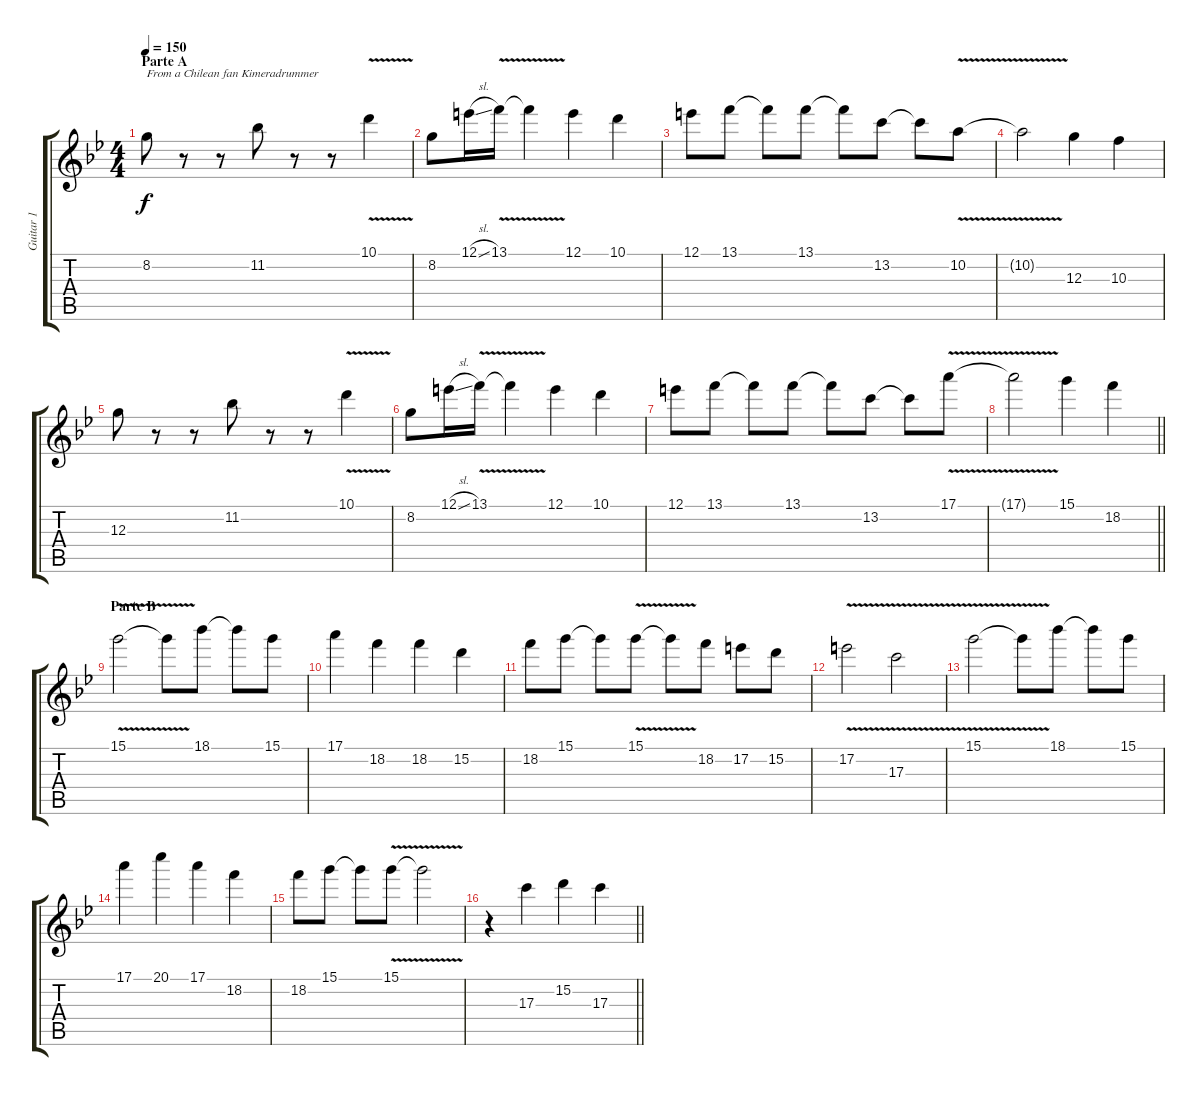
\track ("Guitar 1" "Guitar 1") {instrument distortionguitar}
\staff {score tabs}
\tuning (E4 B3 G3 D3 A2 E2) {hide}
\ts (4 4)
\section ("" "Parte A")
\tempo 150
\clef g2
\ks gminor
8.2.8{txt "From a Chilean fan Kimeradrummer" dy f instrument distortionguitar} r.8 r.8 11.2.8 r.8 r.8 10.1{v}.4 |
8.2.8{txt ""} 12.1{sl}.16 13.1{v}.16 13.1{t}.4 12.1.4 10.1.4 |
12.1.8 13.1.8 13.1{t}.8 13.1.8 13.1{t}.8 13.2.8 13.2{t}.8 10.2{v}.8 |
10.2{t}.2 12.3.4 10.3.4 |
12.3.8 r.8 r.8 11.2.8 r.8 r.8 10.1{v}.4 |
8.2.8 12.1{sl}.16 13.1{v}.16 13.1{t}.4 12.1.4 10.1.4 |
12.1.8 13.1.8 13.1{t}.8 13.1.8 13.1{t}.8 13.2.8 13.2{t}.8 17.1{v}.8 |
\barLineRight lightlight
17.1{t}.2 15.1.4 18.2.4 |
\section ("" "Parte B")
15.1{v}.2 15.1{t}.8 18.1.8 18.1{t}.8 15.1.8 |
17.1.4 18.2.4 18.2.4 15.2.4 |
18.2.8 15.1.8 15.1{t}.8 15.1{v}.8 15.1{t}.8 18.2.8 17.2.8 15.2.8 |
17.2{v}.2 17.3{v}.2 |
15.1{v}.2 15.1{t}.8 18.1.8 18.1{t}.8 15.1.8 |
17.1.4 20.1.4 17.1.4 18.2.4 |
18.2.8 15.1.8 15.1{t}.8 15.1{v}.8 15.1{t}.2 |
\barLineRight lightlight
r.4 17.3.4 15.2.4 17.3.4
